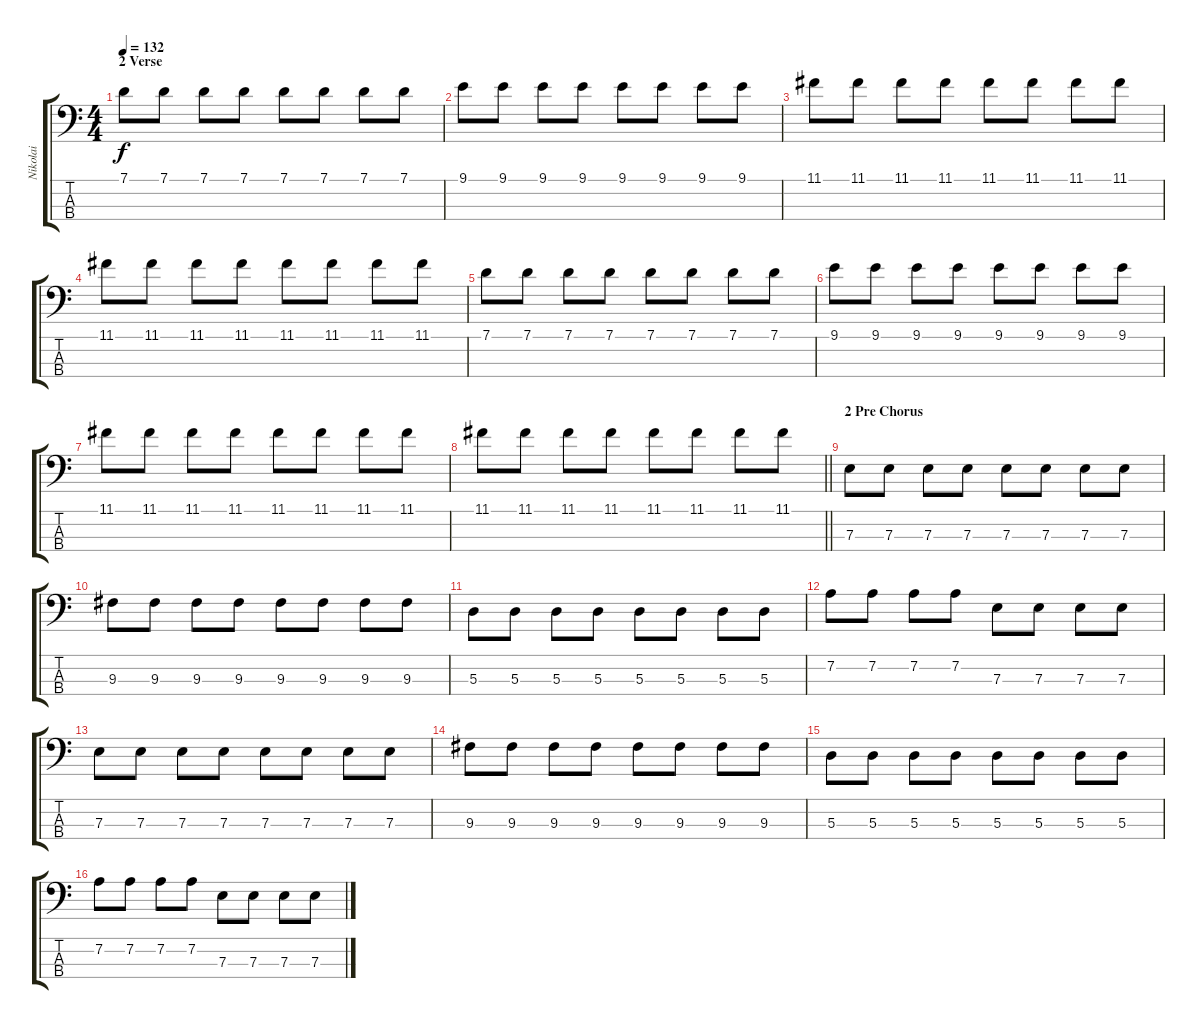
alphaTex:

\track ("Nikolai" "Nikolai") {instrument electricbasspick}
\staff {score tabs}
\tuning (G2 D2 A1 E1) {hide}
\ts (4 4)
\section ("" "2 Verse")
\tempo 132
\clef f4
\ks c
7.1.8{dy f} 7.1.8 7.1.8 7.1.8 7.1.8 7.1.8 7.1.8 7.1.8 |
9.1.8 9.1.8 9.1.8 9.1.8 9.1.8 9.1.8 9.1.8 9.1.8 |
11.1.8 11.1.8 11.1.8 11.1.8 11.1.8 11.1.8 11.1.8 11.1.8 |
11.1.8 11.1.8 11.1.8 11.1.8 11.1.8 11.1.8 11.1.8 11.1.8 |
7.1.8 7.1.8 7.1.8 7.1.8 7.1.8 7.1.8 7.1.8 7.1.8 |
9.1.8 9.1.8 9.1.8 9.1.8 9.1.8 9.1.8 9.1.8 9.1.8 |
11.1.8 11.1.8 11.1.8 11.1.8 11.1.8 11.1.8 11.1.8 11.1.8 |
\barLineRight lightlight
11.1.8 11.1.8 11.1.8 11.1.8 11.1.8 11.1.8 11.1.8 11.1.8 |
\section ("" "2 Pre Chorus")
7.3.8 7.3.8 7.3.8 7.3.8 7.3.8 7.3.8 7.3.8 7.3.8 |
9.3.8 9.3.8 9.3.8 9.3.8 9.3.8 9.3.8 9.3.8 9.3.8 |
5.3.8 5.3.8 5.3.8 5.3.8 5.3.8 5.3.8 5.3.8 5.3.8 |
7.2.8 7.2.8 7.2.8 7.2.8 7.3.8 7.3.8 7.3.8 7.3.8 |
7.3.8 7.3.8 7.3.8 7.3.8 7.3.8 7.3.8 7.3.8 7.3.8 |
9.3.8 9.3.8 9.3.8 9.3.8 9.3.8 9.3.8 9.3.8 9.3.8 |
5.3.8 5.3.8 5.3.8 5.3.8 5.3.8 5.3.8 5.3.8 5.3.8 |
7.2.8 7.2.8 7.2.8 7.2.8 7.3.8 7.3.8 7.3.8 7.3.8
